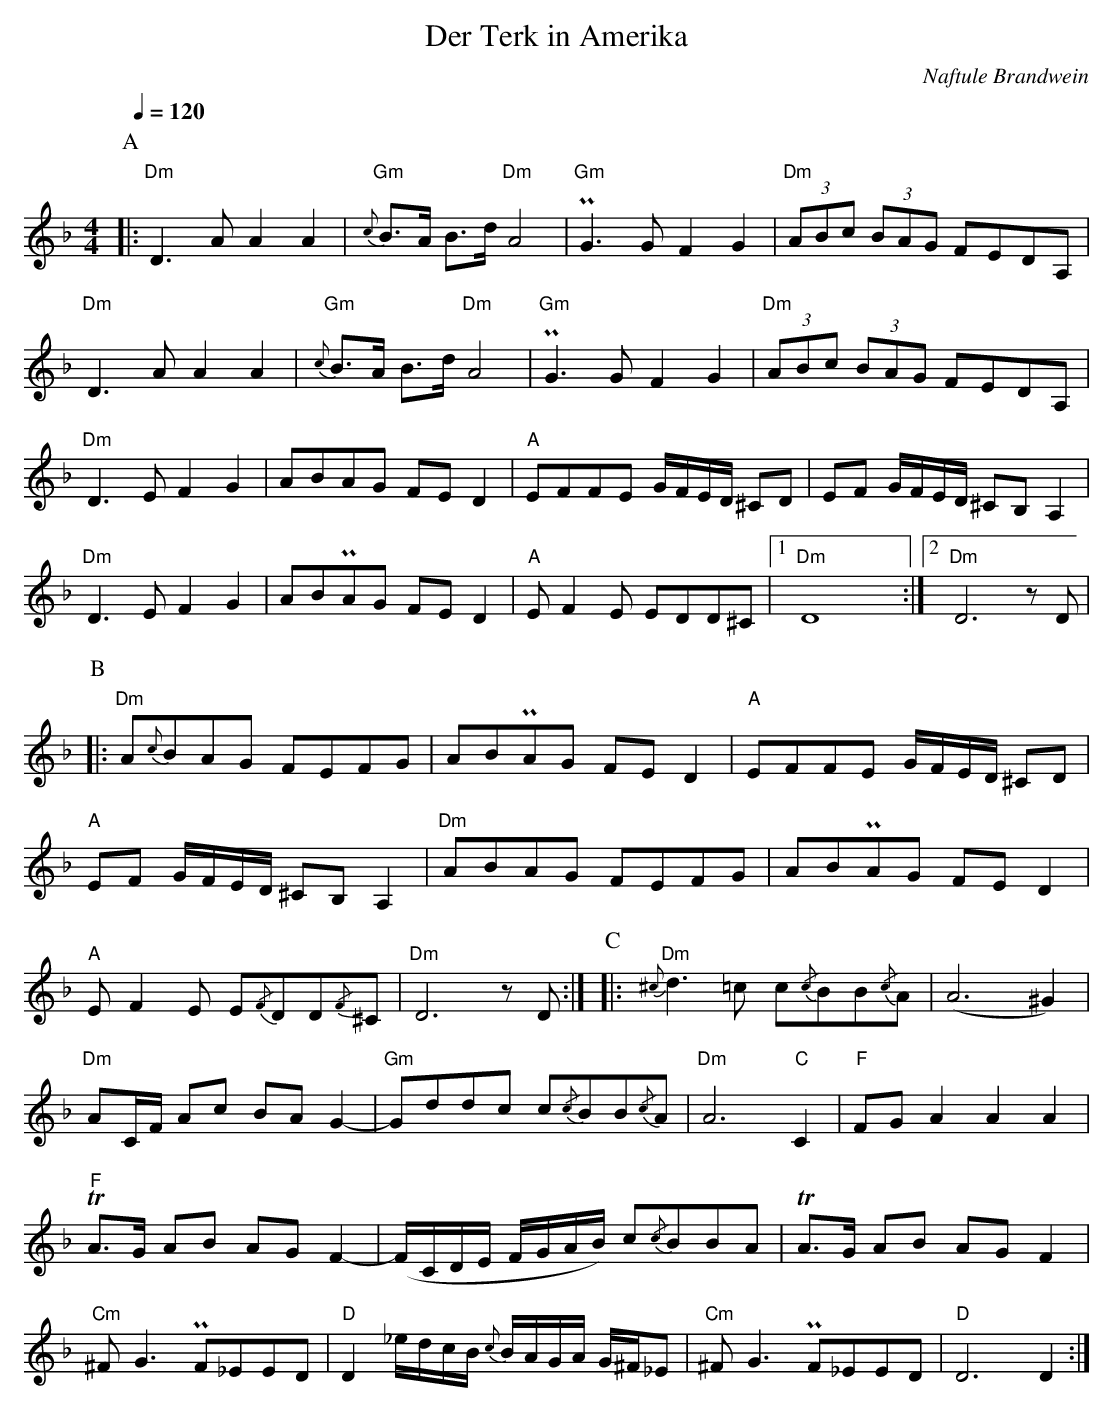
X:1
T:Der Terk in Amerika
C:Naftule Brandwein
Q:1/4=120
M:4/4
L:1/8
K:Dm
P:A
|: "Dm"D3A A2A2 | {c}"Gm"B>A B>d "Dm"A4 | "Gm"PG3G F2 G2 | "Dm"(3ABc (3BAG FEDA, |
"Dm"D3A A2A2 | {c}"Gm"B>A B>d "Dm"A4 | "Gm"PG3G F2 G2 | "Dm"(3ABc (3BAG FEDA, |
"Dm"D3E F2G2 | ABAG FED2 | "A"EFFE G/F/E/D/ ^CD | EF G/F/E/D/ ^CB,A,2 |
"Dm"D3E F2G2 | ABPAG FED2 | "A"EF2E EDD^C |1 "Dm"D8 y :|2 "Dm"D6 zD |
P:B
|: "Dm"A{c}BAG FEFG | ABPAG FED2 | "A"EFFE G/F/E/D/ ^CD |
"A"EF G/F/E/D/ ^CB,A,2 | "Dm"ABAG FEFG | ABPAG FED2 |
"A"EF2E E{/F}DD{/F}^C | "Dm"D6 zD :| \
P:C
|: {^c}"Dm"d3=c c{/c}BB{/c}A | (A6 ^G2) |
"Dm"AC/F/ Ac BA G2- | "Gm"Gddc c{/c}BB{/c}A | "Dm"A6 "C"C2 | "F"FG A2 A2 A2 |
"F"TA>G AB AG F2- | (F/C/D/E/ F/G/A/B/) c{/c}BBA | TA>G AB AG F2 |
"Cm"^FG3 PF_EED | "D"D2 _e/d/c/B/ {c}B/A/G/A/ G/^F/_E | "Cm"^FG3 PF_EED | "D"D6 D2 :|
